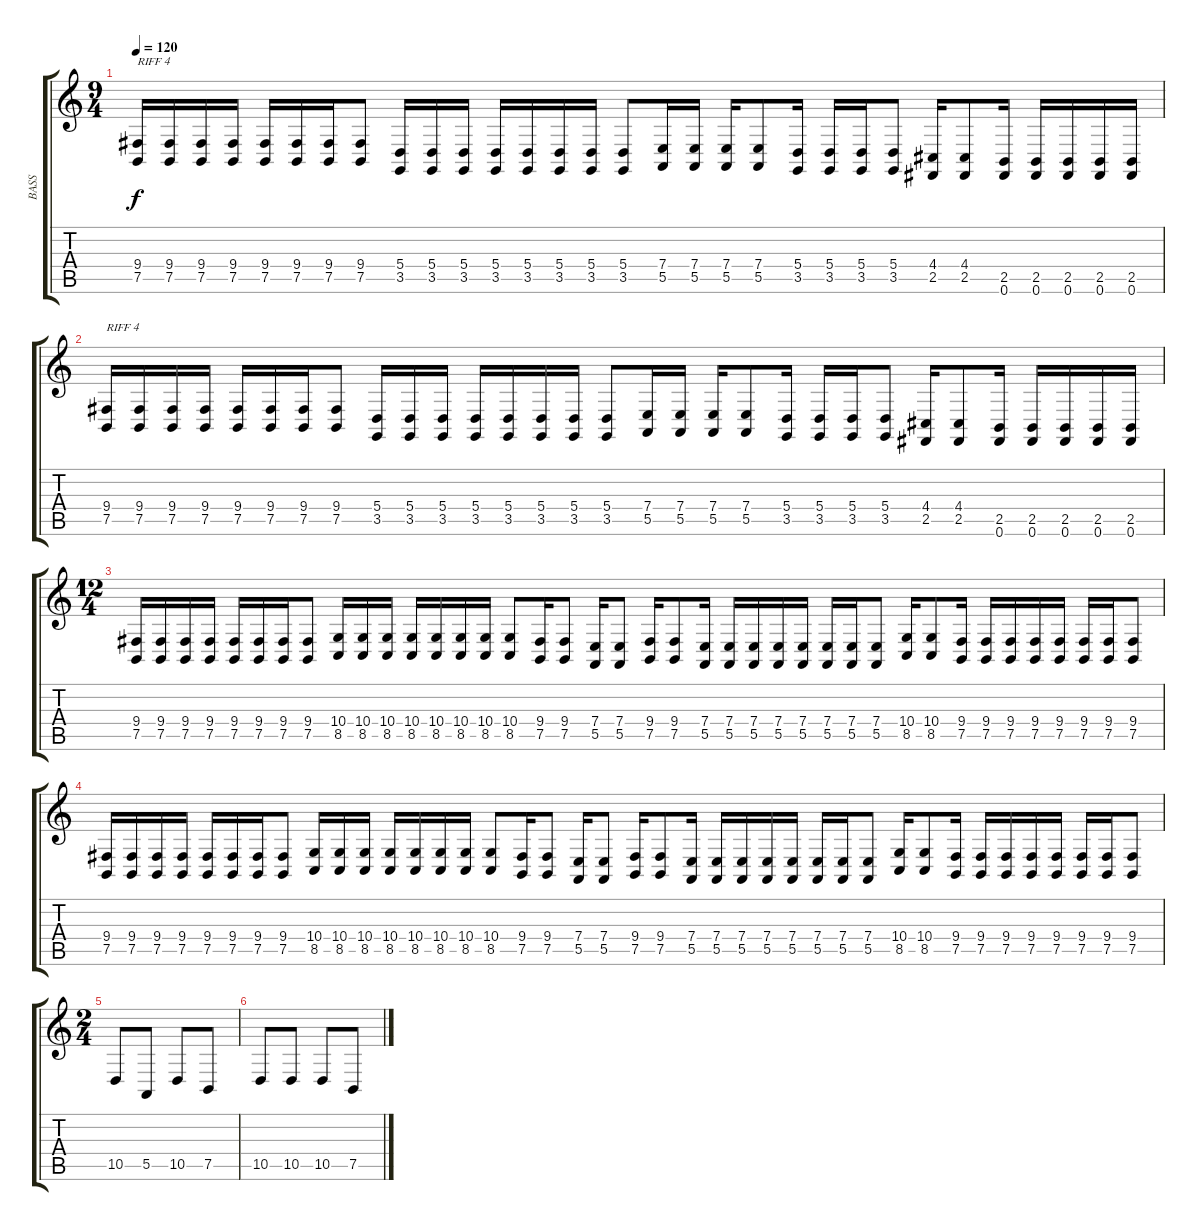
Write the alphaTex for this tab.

\track ("BASS" "BASS") {instrument electricbasspick}
\staff {score tabs}
\tuning (E4 B3 D2 A1 E1 B1) {hide}
\ts (9 4)
\tempo 120
\clef g2
\ks c
(9.4 7.5).16{txt "RIFF 4" dy f} (9.4 7.5).16 (9.4 7.5).16 (9.4 7.5).16 (9.4 7.5).16 (9.4 7.5).16 (9.4 7.5).16 (9.4 7.5).8 (5.4 3.5).16 (5.4 3.5).16 (5.4 3.5).16 (5.4 3.5).16 (5.4 3.5).16 (5.4 3.5).16 (5.4 3.5).16 (5.4 3.5).8 (7.4 5.5).16 (7.4 5.5).16 (7.4 5.5).16 (7.4 5.5).8 (5.4 3.5).16 (5.4 3.5).16 (5.4 3.5).16 (5.4 3.5).8 (4.4 2.5).16 (4.4 2.5).8 (2.5 0.6).16 (2.5 0.6).16 (2.5 0.6).16 (2.5 0.6).16 (2.5 0.6).16 |
(9.4 7.5).16{txt "RIFF 4"} (9.4 7.5).16 (9.4 7.5).16 (9.4 7.5).16 (9.4 7.5).16 (9.4 7.5).16 (9.4 7.5).16 (9.4 7.5).8 (5.4 3.5).16 (5.4 3.5).16 (5.4 3.5).16 (5.4 3.5).16 (5.4 3.5).16 (5.4 3.5).16 (5.4 3.5).16 (5.4 3.5).8 (7.4 5.5).16 (7.4 5.5).16 (7.4 5.5).16 (7.4 5.5).8 (5.4 3.5).16 (5.4 3.5).16 (5.4 3.5).16 (5.4 3.5).8 (4.4 2.5).16 (4.4 2.5).8 (2.5 0.6).16 (2.5 0.6).16 (2.5 0.6).16 (2.5 0.6).16 (2.5 0.6).16 |
\ts (12 4)
(9.4 7.5).16 (9.4 7.5).16 (9.4 7.5).16 (9.4 7.5).16 (9.4 7.5).16 (9.4 7.5).16 (9.4 7.5).16 (9.4 7.5).8 (10.4 8.5).16 (10.4 8.5).16 (10.4 8.5).16 (10.4 8.5).16 (10.4 8.5).16 (10.4 8.5).16 (10.4 8.5).16 (10.4 8.5).8 (9.4 7.5).16 (9.4 7.5).8 (7.4 5.5).16 (7.4 5.5).8 (9.4 7.5).16 (9.4 7.5).8 (7.4 5.5).16 (7.4 5.5).16 (7.4 5.5).16 (7.4 5.5).16 (7.4 5.5).16 (7.4 5.5).16 (7.4 5.5).16 (7.4 5.5).8 (10.4 8.5).16 (10.4 8.5).8 (9.4 7.5).16 (9.4 7.5).16 (9.4 7.5).16 (9.4 7.5).16 (9.4 7.5).16 (9.4 7.5).16 (9.4 7.5).16 (9.4 7.5).8 |
(9.4 7.5).16 (9.4 7.5).16 (9.4 7.5).16 (9.4 7.5).16 (9.4 7.5).16 (9.4 7.5).16 (9.4 7.5).16 (9.4 7.5).8 (10.4 8.5).16 (10.4 8.5).16 (10.4 8.5).16 (10.4 8.5).16 (10.4 8.5).16 (10.4 8.5).16 (10.4 8.5).16 (10.4 8.5).8 (9.4 7.5).16 (9.4 7.5).8 (7.4 5.5).16 (7.4 5.5).8 (9.4 7.5).16 (9.4 7.5).8 (7.4 5.5).16 (7.4 5.5).16 (7.4 5.5).16 (7.4 5.5).16 (7.4 5.5).16 (7.4 5.5).16 (7.4 5.5).16 (7.4 5.5).8 (10.4 8.5).16 (10.4 8.5).8 (9.4 7.5).16 (9.4 7.5).16 (9.4 7.5).16 (9.4 7.5).16 (9.4 7.5).16 (9.4 7.5).16 (9.4 7.5).16 (9.4 7.5).8 |
\ts (2 4)
10.5.8 5.5.8 10.5.8 7.5.8 |
10.5.8 10.5.8 10.5.8 7.5.8
